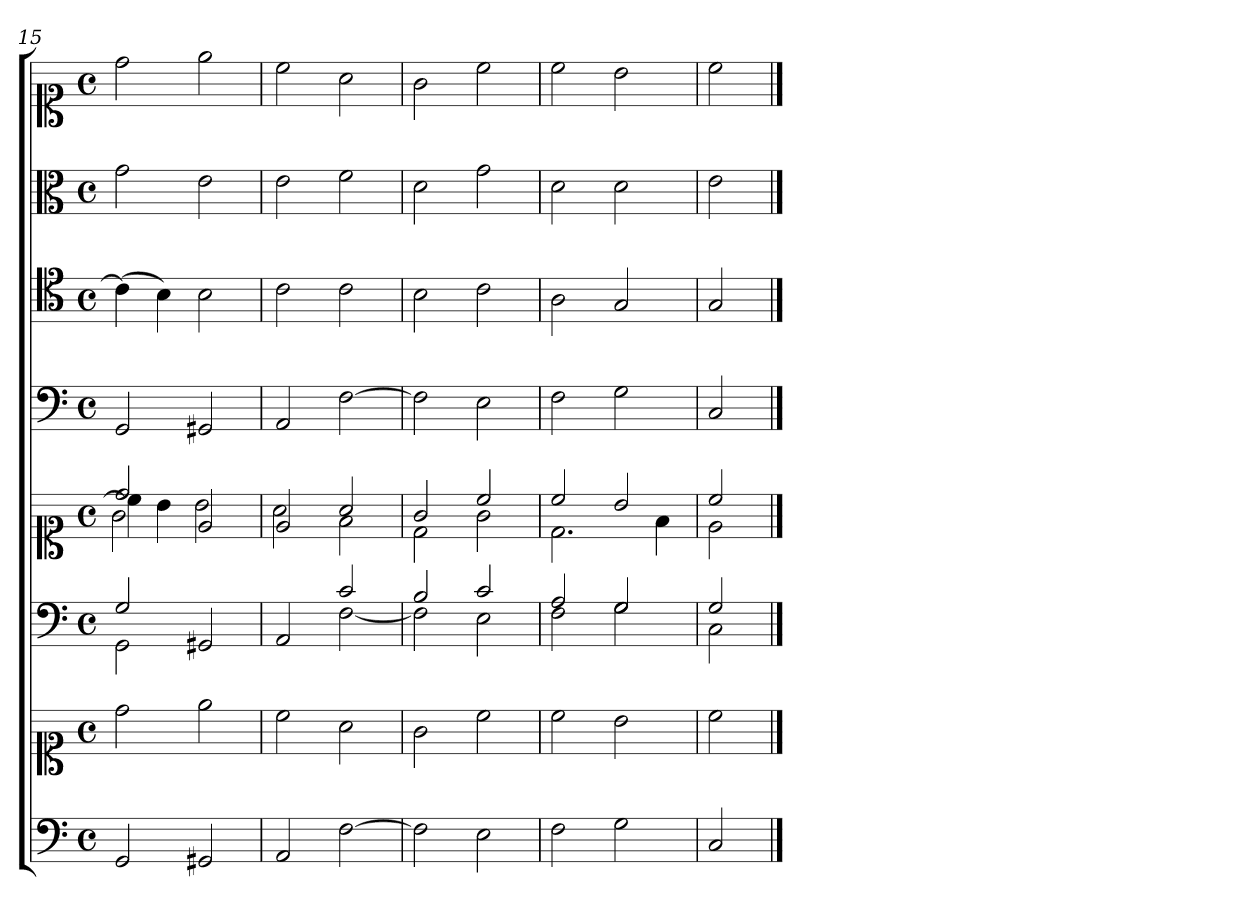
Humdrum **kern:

**kern	**kern	**kern	**kern	**kern	**kern	**kern	**kern
*part6	*part6	*part5	*part5	*part4	*part3	*part2	*part1
*staff8	*staff7	*staff6	*staff5	*staff4	*staff3	*staff2	*staff1
*clefF4	*clefC1	*clefF4	*clefC1	*clefF4	*clefC4	*clefC3	*clefC1
*k[]	*k[]	*k[]	*k[]	*k[]	*k[]	*k[]	*k[]
*M4/4	*M4/4	*M4/4	*M4/4	*M4/4	*M4/4	*M4/4	*M4/4
*met(c)	*met(c)	*met(c)	*met(c)	*met(c)	*met(c)	*met(c)	*met(c)
=15	=15	=15	=15	=15	=15	=15	=15
*	*	*^	*^	*	*	*	*
*	*	*	*	*	*^	*	*	*	*
2GG	2dd	2G	2GG	2dd	4cc]	2g\	2GG	(4c]	2g	2dd
.	.	.	.	.	4b	.	.	4B)	.	.
2GG#X	2ee	2ryy	2GG#X	2e	2b	2ryy	2GG#X	2B	2e	2ee
*	*	*	*	*	*v	*v	*	*	*	*
=16	=16	=16	=16	=16	=16	=16	=16	=16	=16
2AA	2cc	2ryy	2AA	2e	2a	2AA	2c	2e	2cc
[2F	2a	2c	[2F	2a	2f	[2F	2c	2f	2a
=17	=17	=17	=17	=17	=17	=17	=17	=17	=17
2F]	2g	2B	2F]	2g	2d	2F]	2B	2d	2g
2E	2cc	2c	2E	2cc	2g	2E	2c	2g	2cc
=18	=18	=18	=18	=18	=18	=18	=18	=18	=18
2F	2cc	2A	2F	2cc	2.d	2F	2A	2d	2cc
2G	2b	2G	2G	2b	.	2G	2G	2d	2b
.	.	.	.	.	4f	.	.	.	.
=19	=19	=19	=19	=19	=19	=19	=19	=19	=19
2C	2cc	2G	2C	2cc	2e	2C	2G	2e	2cc
*	*	*v	*v	*	*	*	*	*	*
*	*	*	*v	*v	*	*	*	*
==	==	==	==	==	==	==	==
*-	*-	*-	*-	*-	*-	*-	*-
